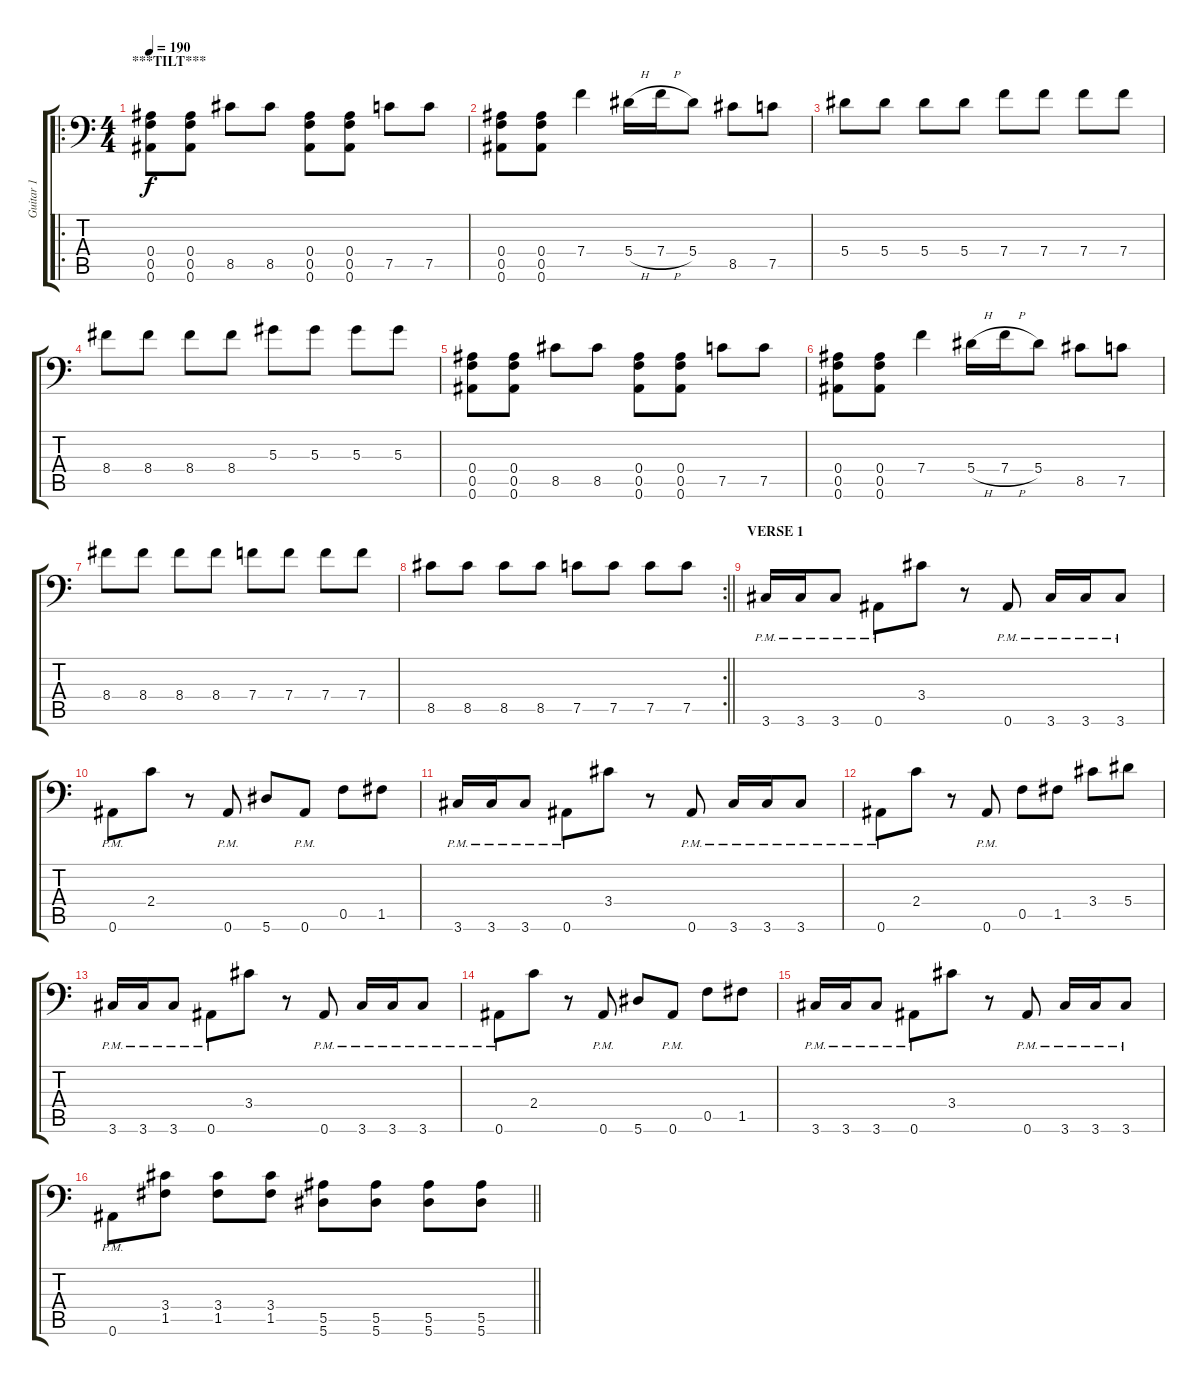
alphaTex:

\track ("Guitar 1" "Guitar 1") {instrument distortionguitar}
\staff {score tabs}
\tuning (C4 G3 Eb3 Bb2 F2 Bb1) {hide}
\ro
\ts (4 4)
\section ("" "***TILT***")
\tempo 190
\clef f4
\ks c
(0.4 0.5 0.6).8{dy f} (0.4 0.5 0.6).8 8.5.8 8.5.8 (0.4 0.5 0.6).8 (0.4 0.5 0.6).8 7.5.8 7.5.8 |
(0.4 0.5 0.6).8 (0.4 0.5 0.6).8 7.4.4 5.4{h}.16 7.4{h}.16 5.4.8 8.5.8 7.5.8 |
5.4.8 5.4.8 5.4.8 5.4.8 7.4.8 7.4.8 7.4.8 7.4.8 |
8.4.8 8.4.8 8.4.8 8.4.8 5.3.8 5.3.8 5.3.8 5.3.8 |
(0.4 0.5 0.6).8 (0.4 0.5 0.6).8 8.5.8 8.5.8 (0.4 0.5 0.6).8 (0.4 0.5 0.6).8 7.5.8 7.5.8 |
(0.4 0.5 0.6).8 (0.4 0.5 0.6).8 7.4.4 5.4{h}.16 7.4{h}.16 5.4.8 8.5.8 7.5.8 |
8.4.8 8.4.8 8.4.8 8.4.8 7.4.8 7.4.8 7.4.8 7.4.8 |
\rc 2
\barLineRight lightlight
8.5.8 8.5.8 8.5.8 8.5.8 7.5.8 7.5.8 7.5.8 7.5.8 |
\section ("" "VERSE 1")
3.6{pm}.16 3.6{pm}.16 3.6{pm}.8 0.6{pm}.8 3.4.8 r.8 0.6{pm}.8 3.6{pm}.16 3.6{pm}.16 3.6{pm}.8 |
0.6{pm}.8 2.4.8 r.8 0.6{pm}.8 5.6.8 0.6{pm}.8 0.5.8 1.5.8 |
3.6{pm}.16 3.6{pm}.16 3.6{pm}.8 0.6{pm}.8 3.4.8 r.8 0.6{pm}.8 3.6{pm}.16 3.6{pm}.16 3.6{pm}.8 |
0.6{pm}.8 2.4.8 r.8 0.6{pm}.8 0.5.8 1.5.8 3.4.8 5.4.8 |
3.6{pm}.16 3.6{pm}.16 3.6{pm}.8 0.6{pm}.8 3.4.8 r.8 0.6{pm}.8 3.6{pm}.16 3.6{pm}.16 3.6{pm}.8 |
0.6{pm}.8 2.4.8 r.8 0.6{pm}.8 5.6.8 0.6{pm}.8 0.5.8 1.5.8 |
3.6{pm}.16 3.6{pm}.16 3.6{pm}.8 0.6{pm}.8 3.4.8 r.8 0.6{pm}.8 3.6{pm}.16 3.6{pm}.16 3.6{pm}.8 |
\barLineRight lightlight
0.6{pm}.8 (3.4 1.5).8 (3.4 1.5).8 (3.4 1.5).8 (5.5 5.6).8 (5.5 5.6).8 (5.5 5.6).8 (5.5 5.6).8
